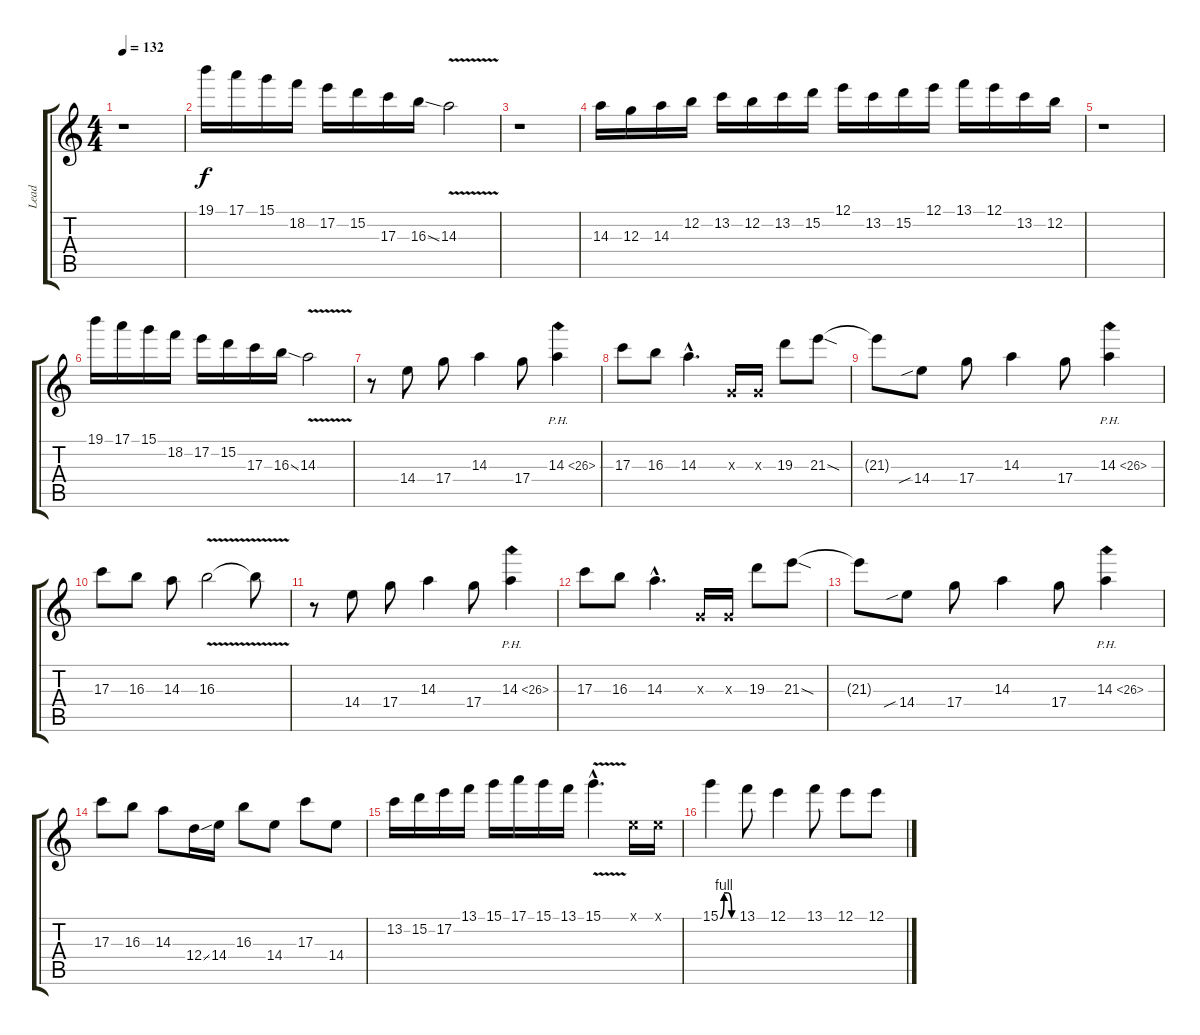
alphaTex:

\track ("Lead" "Lead") {instrument overdrivenguitar}
\staff {score tabs}
\tuning (E4 B3 G3 D3 A2 E2) {hide}
\ts (4 4)
\tempo 132
\clef g2
\ks c
r.1{dy f} |
19.1.16 17.1.16 15.1.16 18.2.16 17.2.16 15.2.16 17.3.16 16.3{ss}.16 14.3{v}.2 |
r.1 |
14.3.16 12.3.16 14.3.16 12.2.16 13.2.16 12.2.16 13.2.16 15.2.16 12.1.16 13.2.16 15.2.16 12.1.16 13.1.16 12.1.16 13.2.16 12.2.16 |
r.1 |
19.1.16 17.1.16 15.1.16 18.2.16 17.2.16 15.2.16 17.3.16 16.3{ss}.16 14.3{v}.2 |
r.8 14.4.8 17.4.8 14.3.4 17.4.8 14.3{ph 12}.4 |
17.3.8 16.3.8 14.3{hac}.4{d} 0.3{x}.16 0.3{x}.16 19.3.8 21.3{sod}.8 |
21.3{t}.8 14.4{sib}.8 17.4.8 14.3.4 17.4.8 14.3{ph 12}.4 |
17.3.8 16.3.8 14.3.8 16.3{v}.2 16.3{t}.8 |
r.8 14.4.8 17.4.8 14.3.4 17.4.8 14.3{ph 12}.4 |
17.3.8 16.3.8 14.3{hac}.4{d} 0.3{x}.16 0.3{x}.16 19.3.8 21.3{sod}.8 |
21.3{t}.8 14.4{sib}.8 17.4.8 14.3.4 17.4.8 14.3{ph 12}.4 |
17.3.8 16.3.8 14.3.8 12.4{ss}.16 14.4.16 16.3.8 14.4.8 17.3.8 14.4.8 |
13.2.16 15.2.16 17.2.16 13.1.16 15.1.16 17.1.16 15.1.16 13.1.16 15.1{v hac}.4{d} 0.1{x}.16 0.1{x}.16 |
15.1{be (custom 0 0 15 4 30 4 45 0 60 0)}.4 13.1.8 12.1.4 13.1.8 12.1.8 12.1.8
